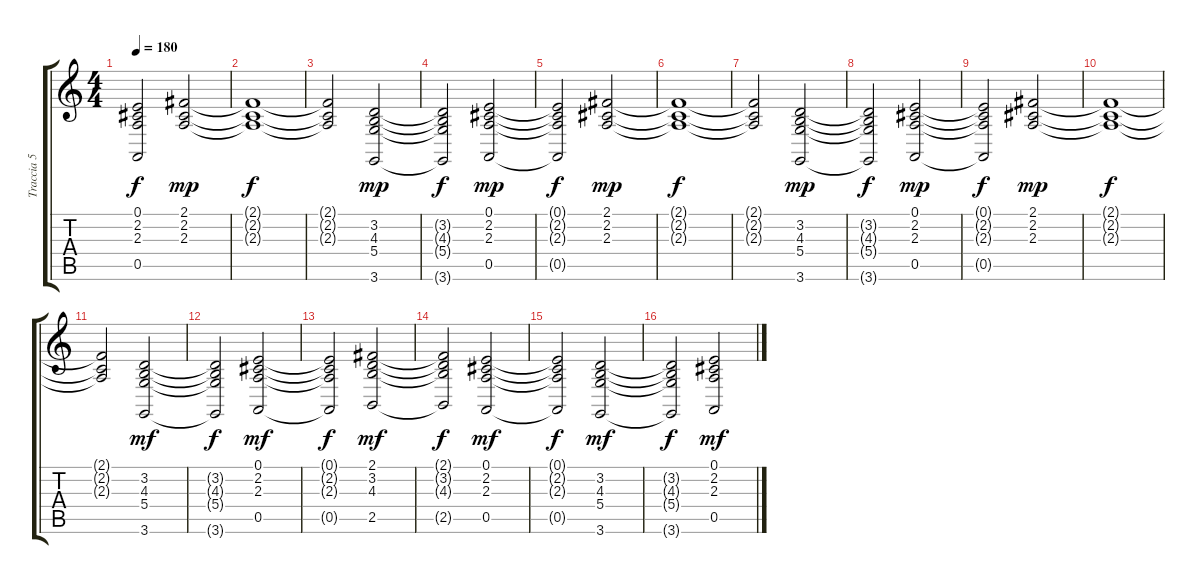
\track ("Traccia 5" "Traccia 5") {instrument fx4atmosphere}
\staff {score tabs}
\tuning (E4 B3 G3 D3 A2 E2) {hide}
\ts (4 4)
\tempo 180
\clef g2
\ks c
(0.1{t} 2.2{t} 2.3{t} 0.5{t}).2{dy f} (2.1 2.2 2.3).2{dy mp} |
(2.1{t} 2.2{t} 2.3{t}).1{dy f} |
(2.1{t} 2.2{t} 2.3{t}).2 (3.2 4.3 5.4 3.6).2{dy mp} |
(3.2{t} 4.3{t} 5.4{t} 3.6{t}).2{dy f} (0.1 2.2 2.3 0.5).2{dy mp} |
(0.1{t} 2.2{t} 2.3{t} 0.5{t}).2{dy f} (2.1 2.2 2.3).2{dy mp} |
(2.1{t} 2.2{t} 2.3{t}).1{dy f} |
(2.1{t} 2.2{t} 2.3{t}).2 (3.2 4.3 5.4 3.6).2{dy mp} |
(3.2{t} 4.3{t} 5.4{t} 3.6{t}).2{dy f} (0.1 2.2 2.3 0.5).2{dy mp} |
(0.1{t} 2.2{t} 2.3{t} 0.5{t}).2{dy f} (2.1 2.2 2.3).2{dy mp} |
(2.1{t} 2.2{t} 2.3{t}).1{dy f} |
(2.1{t} 2.2{t} 2.3{t}).2 (3.2 4.3 5.4 3.6).2{dy mf balance 12} |
(3.2{t} 4.3{t} 5.4{t} 3.6{t}).2{dy f} (0.1 2.2 2.3 0.5).2{dy mf} |
(0.1{t} 2.2{t} 2.3{t} 0.5{t}).2{dy f} (2.1 3.2 4.3 2.5).2{dy mf} |
(2.1{t} 3.2{t} 4.3{t} 2.5{t}).2{dy f} (0.1 2.2 2.3 0.5).2{dy mf} |
(0.1{t} 2.2{t} 2.3{t} 0.5{t}).2{dy f} (3.2 4.3 5.4 3.6).2{dy mf} |
(3.2{t} 4.3{t} 5.4{t} 3.6{t}).2{dy f} (0.1 2.2 2.3 0.5).2{dy mf}
